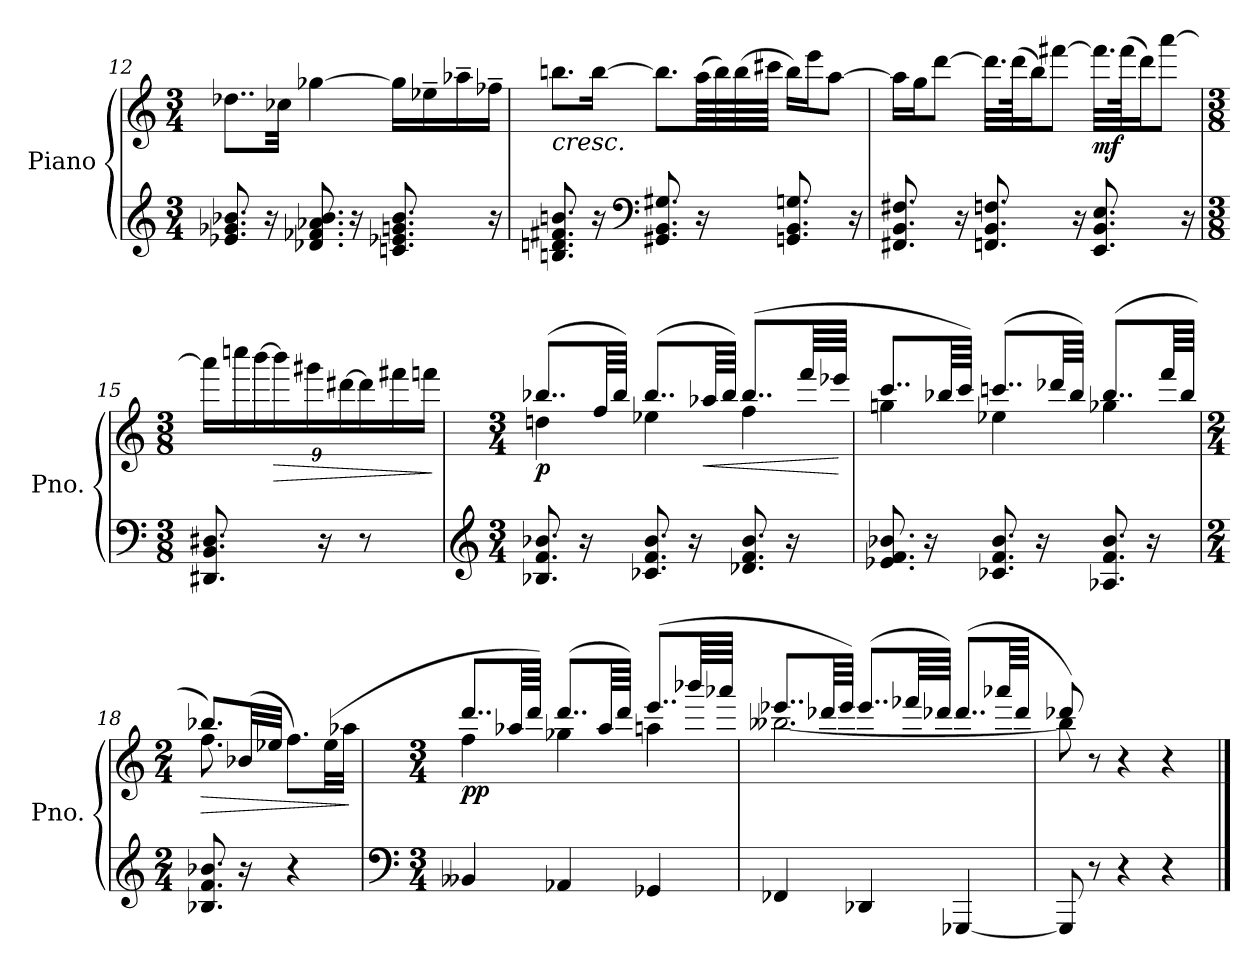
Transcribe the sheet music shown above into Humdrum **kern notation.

**kern	**kern	**dynam
*part1	*part1	*part1
*staff2	*staff1	*staff1/2
*I"Piano	*	*
*I'Pno.	*	*
!!LO:LB:g=z
*clefG2	*clefG2	*
*k[]	*k[]	*
*M3/4	*M3/4	*
=12	=12	=12
8.e-X/ 8.g-X/ 8.b-X/	8..dd-X\L	.
16r	.	.
.	32cc-X\Jkk	.
8.d-X/ 8.f-X/ 8.a-X/ 8.b-/	[4gg-X\	.
16r	.	.
8.cn/ 8.e-X/ 8.gn/ 8.b-/	16gg-\LL]	.
.	16ee-X~\	.
.	16aa-X~\	.
16r	16ff-X~\JJ	.
=13	=13	=13
!	!LO:TX:b:i:t=cresc.	!
8.Bn/ 8.dn/ 8.f#X/ 8.bn/	8.bbn\L	.
16r	[16bb\Jk	.
*clefF4	*	*
8.GG#X/ 8.BB/ 8.G#X/	8.bb\L]	.
16r	(>64aa\LLL	.
.	64bb\)	.
.	(>64bb\	.
.	64ccc#X\JJJJ	.
8.GGn/ 8.BB/ 8.Gn/	16bb\LL)	.
.	16eee\J	.
.	[8aa\J	.
16r	.	.
=14	=14	=14
8.FF#X/ 8.BB/ 8.F#X/	16aa\LL]	.
.	16gg\J	.
.	[8ddd\J	.
16r	.	.
8.FFn/ 8.BB/ 8.Fn/	32.ddd\LLL]	.
.	(>64ddd\JK	.
.	16bb\J)	.
.	[8fff#X\J	.
16r	.	.
!	!	!LO:DY:b
8.EE/ 8.BB/ 8.E/	32.fff#\LLL]	mf
.	(>64fff#\JK	.
.	16ddd\J)	.
.	[8aaa\J	.
16r	.	.
!!LO:LB:g=z
=15	=15	=15
*M3/8	*M3/8	*
*	*Xbrackettup	*
8.DD#X/ 8.BB/ 8.D#X/	24aaa\LL]	.
.	24ccccn\	.
.	[24bbb\	.
!	!	!LO:HP:b
.	24bbb\]	>
.	24ggg#X\	.
16r	.	.
.	[24ddd#X\	.
8r	24ddd#\]	.
.	24fff#X\	.
.	24fffn\JJ	.
.	.	]
=16	=16	=16
*clefG2	*	*
*M3/4	*M3/4	*
*	*^	*
!	!	!	!LO:DY:b
8.B-X/ 8.f/ 8.b-X/	(>8..bb-X/L	4ddn\	p
16r	.	.	.
.	64ff/LLL	.	.
.	64bb-/JJJJ)	.	.
8.c-X/ 8.f/ 8.b-/	(>8..bb-/L	4ee-X\	.
16r	.	.	.
!	!	!	!LO:HP:b
.	64aa-X/LLL	.	<
.	64bb-/JJJJ)	.	.
8.d-X/ 8.f/ 8.b-/	(>8..bb-/L	4ff\	.
16r	.	.	.
.	64fff/LLL	.	.
.	64eee-X/JJJJ	.	.
*	*v	*v	*
.	.	[
=17	=17	=17
*	*^	*
8.e-X/ 8.f/ 8.b-X/	8..ccc/L	4ggn\	.
16r	.	.	.
.	64bb-X/LLL	.	.
.	64ccc/JJJJ)	.	.
8.c-X/ 8.f/ 8.b-/	(>8..cccn/L	4ee-X\	.
16r	.	.	.
.	64ddd-X/LLL	.	.
.	64bb-/JJJJ)	.	.
8.A-X/ 8.f/ 8.b-/	(>8..bb-/L	4gg-X\	.
16r	.	.	.
.	64fff/LLL	.	.
.	64bb-/JJJJ	.	.
!!LO:LB:g=z	!!
=18	=18	=18	=18
*M2/4	*M2/4	*	*
!	!	!	!LO:HP:b
8.B-X/ 8.f/ 8.b-X/	8.bb-X/L)	8.ff\	>
16r	(>32b-X/LL	4ryy	.
.	32ee-X/JJJ	.	.
4r	8.ff\L)	.	.
.	(>32ee-\LL	16ryy	.
.	32aa-X\JJJ	.	.
*	*v	*v	*
.	.	]
=19	=19	=19
*clefF4	*	*
*M3/4	*M3/4	*
*	*^	*
!	!	!	!LO:DY:b
4BB--X/	8..ddd/L	4ff\	pp
.	64aa-X/LLL	.	.
.	64ddd/JJJJ)	.	.
4AA-X/	(>8..ddd/L	4gg-X\	.
.	64aa-/LLL	.	.
.	64ddd/JJJJ)	.	.
4GG-X/	(>8..eee/L	4aan\	.
.	64bbb-X/LLL	.	.
.	64aaa-X/JJJJ	.	.
=20	=20	=20	=20
4FF-X/	8..eee-X/L	[2.bb--X\	.
.	64ddd-X/LLL	.	.
.	64eee-/JJJJ)	.	.
4DD-X/	(>8..eee-/L	.	.
.	64fff-X/LLL	.	.
.	64ddd-X/JJJJ)	.	.
[4GGG-X/	(>8..ddd-/L	.	.
.	64aaa-X/LLL	.	.
.	64ddd-/JJJJ	.	.
=21	=21	=21	=21
8GGG-/]	8ddd-X/)	8bb--\]	.
8r	8r	2ryy	.
4r	4r	.	.
4r	4r	.	.
.	.	8ryy	.
*	*v	*v	*
==	==	==
*-	*-	*-
